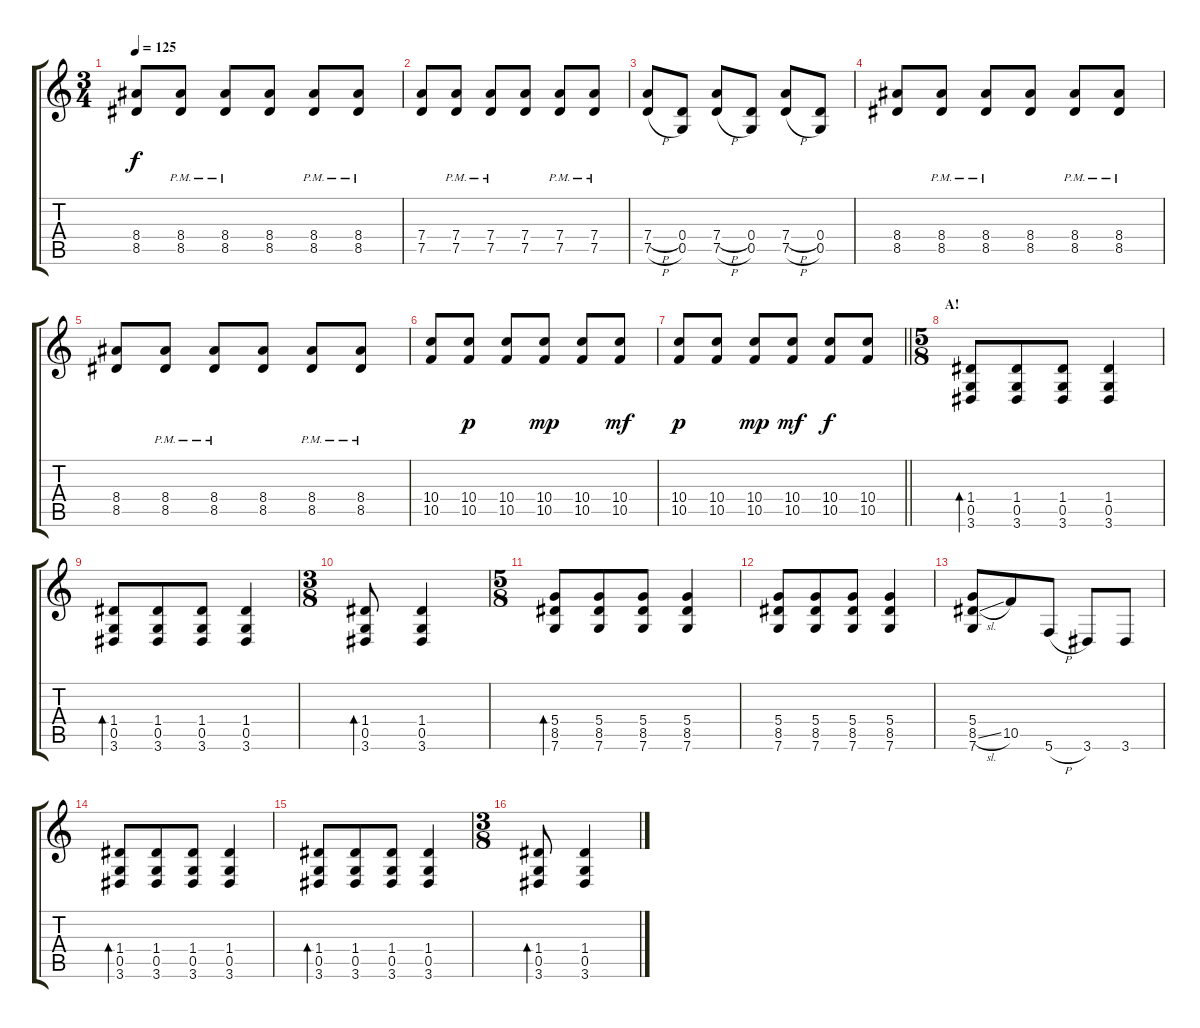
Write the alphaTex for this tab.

\track "" {instrument electricguitarmuted}
\staff {score tabs}
\tuning (G4 E4 A3 D3 G2 C2) {hide}
\ts (3 4)
\tempo 125
\clef g2
\ks c
(8.4 8.5).8{dy f} (8.4{pm} 8.5{pm}).8 (8.4{pm} 8.5{pm}).8 (8.4 8.5).8 (8.4{pm} 8.5{pm}).8 (8.4{pm} 8.5{pm}).8 |
(7.4 7.5).8 (7.4{pm} 7.5{pm}).8 (7.4{pm} 7.5{pm}).8 (7.4 7.5).8 (7.4{pm} 7.5{pm}).8 (7.4{pm} 7.5{pm}).8 |
(7.4{h} 7.5{h}).8 (0.4 0.5).8 (7.4{h} 7.5{h}).8 (0.4 0.5).8 (7.4{h} 7.5{h}).8 (0.4 0.5).8 |
(8.4 8.5).8 (8.4{pm} 8.5{pm}).8 (8.4{pm} 8.5{pm}).8 (8.4 8.5).8 (8.4{pm} 8.5{pm}).8 (8.4{pm} 8.5{pm}).8 |
(8.4 8.5).8 (8.4{pm} 8.5{pm}).8 (8.4{pm} 8.5{pm}).8 (8.4 8.5).8 (8.4{pm} 8.5{pm}).8 (8.4{pm} 8.5{pm}).8 |
(10.4 10.5).8 (10.4 10.5).8{dy p} (10.4 10.5).8 (10.4 10.5).8{dy mp} (10.4 10.5).8 (10.4 10.5).8{dy mf} |
\barLineRight lightlight
(10.4 10.5).8{dy p} (10.4 10.5).8 (10.4 10.5).8{dy mp} (10.4 10.5).8{dy mf} (10.4 10.5).8{dy f} (10.4 10.5).8 |
\ts (5 8)
\section ("" "A!")
(1.4 0.5 3.6).8{bd 240} (1.4 0.5 3.6).8 (1.4 0.5 3.6).8 (1.4 0.5 3.6).4 |
(1.4 0.5 3.6).8{bd 240} (1.4 0.5 3.6).8 (1.4 0.5 3.6).8 (1.4 0.5 3.6).4 |
\ts (3 8)
(1.4 0.5 3.6).8{bd 240} (1.4 0.5 3.6).4 |
\ts (5 8)
(5.4 8.5 7.6).8{bd 240} (5.4 8.5 7.6).8 (5.4 8.5 7.6).8 (5.4 8.5 7.6).4 |
(5.4 8.5 7.6).8 (5.4 8.5 7.6).8 (5.4 8.5 7.6).8 (5.4 8.5 7.6).4 |
(5.4 8.5{sl} 7.6).8 10.5.8 5.6{h}.8 3.6.8 3.6.8 |
(1.4 0.5 3.6).8{bd 240} (1.4 0.5 3.6).8 (1.4 0.5 3.6).8 (1.4 0.5 3.6).4 |
(1.4 0.5 3.6).8{bd 240} (1.4 0.5 3.6).8 (1.4 0.5 3.6).8 (1.4 0.5 3.6).4 |
\ts (3 8)
(1.4 0.5 3.6).8{bd 240} (1.4 0.5 3.6).4
